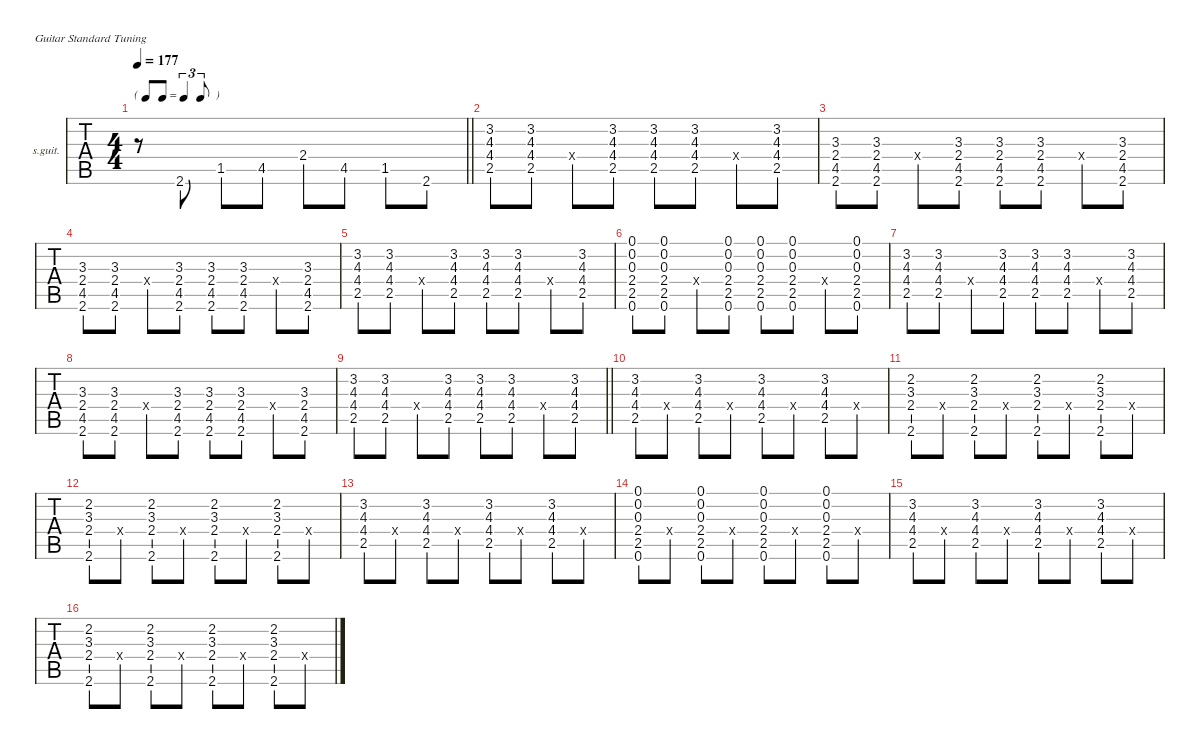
\hideDynamics
\bracketExtendMode nobrackets
\firstSystemTrackNameOrientation horizontal
\track ("guitar_2" "s.guit.") {instrument acousticguitarsteel}
\staff {tabs}
\tuning (E4 B3 G3 D3 A2 E2)
\ts (4 4)
\tf triplet8th
\tempo 177
\clef g2
\barLineRight lightlight
\ks bminor
r.8{dy f beam Down} 2.6{acc #}.8{beam Up} 1.5{acc #}.8{beam Up} 4.5{acc #}.8{beam Up} 2.4{acc forcenatural}.8{beam Up} 4.5{acc #}.8{beam Up} 1.5{acc #}.8{beam Up} 2.6{acc #}.8{beam Up} |
(3.2{acc forcenatural} 4.3{acc forcenatural} 4.4{acc #} 2.5{acc forcenatural}).8{beam Up} (3.2{acc forcenatural} 4.3{acc forcenatural} 4.4{acc #} 2.5{acc forcenatural}).8{beam Up} 0.4{x acc forcenatural}.8{beam Up} (3.2{acc forcenatural} 4.3{acc forcenatural} 4.4{acc #} 2.5{acc forcenatural}).8{beam Up} (3.2{acc forcenatural} 4.3{acc forcenatural} 4.4{acc #} 2.5{acc forcenatural}).8{beam Up} (3.2{acc forcenatural} 4.3{acc forcenatural} 4.4{acc #} 2.5{acc forcenatural}).8{beam Up} 0.4{x acc forcenatural}.8{beam Up} (3.2{acc forcenatural} 4.3{acc forcenatural} 4.4{acc #} 2.5{acc forcenatural}).8{beam Up} |
(3.3{acc #} 2.4{acc forcenatural} 4.5{acc #} 2.6{acc #}).8{beam Up} (3.3{acc #} 2.4{acc forcenatural} 4.5{acc #} 2.6{acc #}).8{beam Up} 0.4{x acc forcenatural}.8{beam Up} (3.3{acc #} 2.4{acc forcenatural} 4.5{acc #} 2.6{acc #}).8{beam Up} (3.3{acc #} 2.4{acc forcenatural} 4.5{acc #} 2.6{acc #}).8{beam Up} (3.3{acc #} 2.4{acc forcenatural} 4.5{acc #} 2.6{acc #}).8{beam Up} 0.4{x acc forcenatural}.8{beam Up} (3.3{acc #} 2.4{acc forcenatural} 4.5{acc #} 2.6{acc #}).8{beam Up} |
(3.3{acc #} 2.4{acc forcenatural} 4.5{acc #} 2.6{acc #}).8{beam Up} (3.3{acc #} 2.4{acc forcenatural} 4.5{acc #} 2.6{acc #}).8{beam Up} 0.4{x acc forcenatural}.8{beam Up} (3.3{acc #} 2.4{acc forcenatural} 4.5{acc #} 2.6{acc #}).8{beam Up} (3.3{acc #} 2.4{acc forcenatural} 4.5{acc #} 2.6{acc #}).8{beam Up} (3.3{acc #} 2.4{acc forcenatural} 4.5{acc #} 2.6{acc #}).8{beam Up} 0.4{x acc forcenatural}.8{beam Up} (3.3{acc #} 2.4{acc forcenatural} 4.5{acc #} 2.6{acc #}).8{beam Up} |
(3.2{acc forcenatural} 4.3{acc forcenatural} 4.4{acc #} 2.5{acc forcenatural}).8{beam Up} (3.2{acc forcenatural} 4.3{acc forcenatural} 4.4{acc #} 2.5{acc forcenatural}).8{beam Up} 0.4{x acc forcenatural}.8{beam Up} (3.2{acc forcenatural} 4.3{acc forcenatural} 4.4{acc #} 2.5{acc forcenatural}).8{beam Up} (3.2{acc forcenatural} 4.3{acc forcenatural} 4.4{acc #} 2.5{acc forcenatural}).8{beam Up} (3.2{acc forcenatural} 4.3{acc forcenatural} 4.4{acc #} 2.5{acc forcenatural}).8{beam Up} 0.4{x acc forcenatural}.8{beam Up} (3.2{acc forcenatural} 4.3{acc forcenatural} 4.4{acc #} 2.5{acc forcenatural}).8{beam Up} |
(0.1{acc forcenatural} 0.2{acc forcenatural} 0.3{acc forcenatural} 2.4{acc forcenatural} 2.5{acc forcenatural} 0.6{acc forcenatural}).8{beam Up} (0.1{acc forcenatural} 0.2{acc forcenatural} 0.3{acc forcenatural} 2.4{acc forcenatural} 2.5{acc forcenatural} 0.6{acc forcenatural}).8{beam Up} 0.4{x acc forcenatural}.8{beam Up} (0.1{acc forcenatural} 0.2{acc forcenatural} 0.3{acc forcenatural} 2.4{acc forcenatural} 2.5{acc forcenatural} 0.6{acc forcenatural}).8{beam Up} (0.1{acc forcenatural} 0.2{acc forcenatural} 0.3{acc forcenatural} 2.4{acc forcenatural} 2.5{acc forcenatural} 0.6{acc forcenatural}).8{beam Up} (0.1{acc forcenatural} 0.2{acc forcenatural} 0.3{acc forcenatural} 2.4{acc forcenatural} 2.5{acc forcenatural} 0.6{acc forcenatural}).8{beam Up} 0.4{x acc forcenatural}.8{beam Up} (0.1{acc forcenatural} 0.2{acc forcenatural} 0.3{acc forcenatural} 2.4{acc forcenatural} 2.5{acc forcenatural} 0.6{acc forcenatural}).8{beam Up} |
(3.2{acc forcenatural} 4.3{acc forcenatural} 4.4{acc #} 2.5{acc forcenatural}).8{beam Up} (3.2{acc forcenatural} 4.3{acc forcenatural} 4.4{acc #} 2.5{acc forcenatural}).8{beam Up} 0.4{x acc forcenatural}.8{beam Up} (3.2{acc forcenatural} 4.3{acc forcenatural} 4.4{acc #} 2.5{acc forcenatural}).8{beam Up} (3.2{acc forcenatural} 4.3{acc forcenatural} 4.4{acc #} 2.5{acc forcenatural}).8{beam Up} (3.2{acc forcenatural} 4.3{acc forcenatural} 4.4{acc #} 2.5{acc forcenatural}).8{beam Up} 0.4{x acc forcenatural}.8{beam Up} (3.2{acc forcenatural} 4.3{acc forcenatural} 4.4{acc #} 2.5{acc forcenatural}).8{beam Up} |
(3.3{acc #} 2.4{acc forcenatural} 4.5{acc #} 2.6{acc #}).8{beam Up} (3.3{acc #} 2.4{acc forcenatural} 4.5{acc #} 2.6{acc #}).8{beam Up} 0.4{x acc forcenatural}.8{beam Up} (3.3{acc #} 2.4{acc forcenatural} 4.5{acc #} 2.6{acc #}).8{beam Up} (3.3{acc #} 2.4{acc forcenatural} 4.5{acc #} 2.6{acc #}).8{beam Up} (3.3{acc #} 2.4{acc forcenatural} 4.5{acc #} 2.6{acc #}).8{beam Up} 0.4{x acc forcenatural}.8{beam Up} (3.3{acc #} 2.4{acc forcenatural} 4.5{acc #} 2.6{acc #}).8{beam Up} |
\barLineRight lightlight
(3.2{acc forcenatural} 4.3{acc forcenatural} 4.4{acc #} 2.5{acc forcenatural}).8{beam Up} (3.2{acc forcenatural} 4.3{acc forcenatural} 4.4{acc #} 2.5{acc forcenatural}).8{beam Up} 0.4{x acc forcenatural}.8{beam Up} (3.2{acc forcenatural} 4.3{acc forcenatural} 4.4{acc #} 2.5{acc forcenatural}).8{beam Up} (3.2{acc forcenatural} 4.3{acc forcenatural} 4.4{acc #} 2.5{acc forcenatural}).8{beam Up} (3.2{acc forcenatural} 4.3{acc forcenatural} 4.4{acc #} 2.5{acc forcenatural}).8{beam Up} 0.4{x acc forcenatural}.8{beam Up} (3.2{acc forcenatural} 4.3{acc forcenatural} 4.4{acc #} 2.5{acc forcenatural}).8{beam Up} |
(3.2{acc forcenatural} 4.3{acc forcenatural} 4.4{acc #} 2.5{acc forcenatural}).8{beam Up} 0.4{x acc forcenatural}.8{beam Up} (3.2{acc forcenatural} 4.3{acc forcenatural} 4.4{acc #} 2.5{acc forcenatural}).8{beam Up} 0.4{x acc forcenatural}.8{beam Up} (3.2{acc forcenatural} 4.3{acc forcenatural} 4.4{acc #} 2.5{acc forcenatural}).8{beam Up} 0.4{x acc forcenatural}.8{beam Up} (3.2{acc forcenatural} 4.3{acc forcenatural} 4.4{acc #} 2.5{acc forcenatural}).8{beam Up} 0.4{x acc forcenatural}.8{beam Up} |
(2.2{acc #} 3.3{acc #} 2.4{acc forcenatural} 2.6{acc #}).8{beam Up} 0.4{x acc forcenatural}.8{beam Up} (2.2{acc #} 3.3{acc #} 2.4{acc forcenatural} 2.6{acc #}).8{beam Up} 0.4{x acc forcenatural}.8{beam Up} (2.2{acc #} 3.3{acc #} 2.4{acc forcenatural} 2.6{acc #}).8{beam Up} 0.4{x acc forcenatural}.8{beam Up} (2.2{acc #} 3.3{acc #} 2.4{acc forcenatural} 2.6{acc #}).8{beam Up} 0.4{x acc forcenatural}.8{beam Up} |
(2.2{acc #} 3.3{acc #} 2.4{acc forcenatural} 2.6{acc #}).8{beam Up} 0.4{x acc forcenatural}.8{beam Up} (2.2{acc #} 3.3{acc #} 2.4{acc forcenatural} 2.6{acc #}).8{beam Up} 0.4{x acc forcenatural}.8{beam Up} (2.2{acc #} 3.3{acc #} 2.4{acc forcenatural} 2.6{acc #}).8{beam Up} 0.4{x acc forcenatural}.8{beam Up} (2.2{acc #} 3.3{acc #} 2.4{acc forcenatural} 2.6{acc #}).8{beam Up} 0.4{x acc forcenatural}.8{beam Up} |
(3.2{acc forcenatural} 4.3{acc forcenatural} 4.4{acc #} 2.5{acc forcenatural}).8{beam Up} 0.4{x acc forcenatural}.8{beam Up} (3.2{acc forcenatural} 4.3{acc forcenatural} 4.4{acc #} 2.5{acc forcenatural}).8{beam Up} 0.4{x acc forcenatural}.8{beam Up} (3.2{acc forcenatural} 4.3{acc forcenatural} 4.4{acc #} 2.5{acc forcenatural}).8{beam Up} 0.4{x acc forcenatural}.8{beam Up} (3.2{acc forcenatural} 4.3{acc forcenatural} 4.4{acc #} 2.5{acc forcenatural}).8{beam Up} 0.4{x acc forcenatural}.8{beam Up} |
(0.1{acc forcenatural} 0.2{acc forcenatural} 0.3{acc forcenatural} 2.4{acc forcenatural} 2.5{acc forcenatural} 0.6{acc forcenatural}).8{beam Up} 0.4{x acc forcenatural}.8{beam Up} (0.1{acc forcenatural} 0.2{acc forcenatural} 0.3{acc forcenatural} 2.4{acc forcenatural} 2.5{acc forcenatural} 0.6{acc forcenatural}).8{beam Up} 0.4{x acc forcenatural}.8{beam Up} (0.1{acc forcenatural} 0.2{acc forcenatural} 0.3{acc forcenatural} 2.4{acc forcenatural} 2.5{acc forcenatural} 0.6{acc forcenatural}).8{beam Up} 0.4{x acc forcenatural}.8{beam Up} (0.1{acc forcenatural} 0.2{acc forcenatural} 0.3{acc forcenatural} 2.4{acc forcenatural} 2.5{acc forcenatural} 0.6{acc forcenatural}).8{beam Up} 0.4{x acc forcenatural}.8{beam Up} |
(3.2{acc forcenatural} 4.3{acc forcenatural} 4.4{acc #} 2.5{acc forcenatural}).8{beam Up} 0.4{x acc forcenatural}.8{beam Up} (3.2{acc forcenatural} 4.3{acc forcenatural} 4.4{acc #} 2.5{acc forcenatural}).8{beam Up} 0.4{x acc forcenatural}.8{beam Up} (3.2{acc forcenatural} 4.3{acc forcenatural} 4.4{acc #} 2.5{acc forcenatural}).8{beam Up} 0.4{x acc forcenatural}.8{beam Up} (3.2{acc forcenatural} 4.3{acc forcenatural} 4.4{acc #} 2.5{acc forcenatural}).8{beam Up} 0.4{x acc forcenatural}.8{beam Up} |
(2.2{acc #} 3.3{acc #} 2.4{acc forcenatural} 2.6{acc #}).8{beam Up} 0.4{x acc forcenatural}.8{beam Up} (2.2{acc #} 3.3{acc #} 2.4{acc forcenatural} 2.6{acc #}).8{beam Up} 0.4{x acc forcenatural}.8{beam Up} (2.2{acc #} 3.3{acc #} 2.4{acc forcenatural} 2.6{acc #}).8{beam Up} 0.4{x acc forcenatural}.8{beam Up} (2.2{acc #} 3.3{acc #} 2.4{acc forcenatural} 2.6{acc #}).8{beam Up} 0.4{x acc forcenatural}.8{beam Up}
